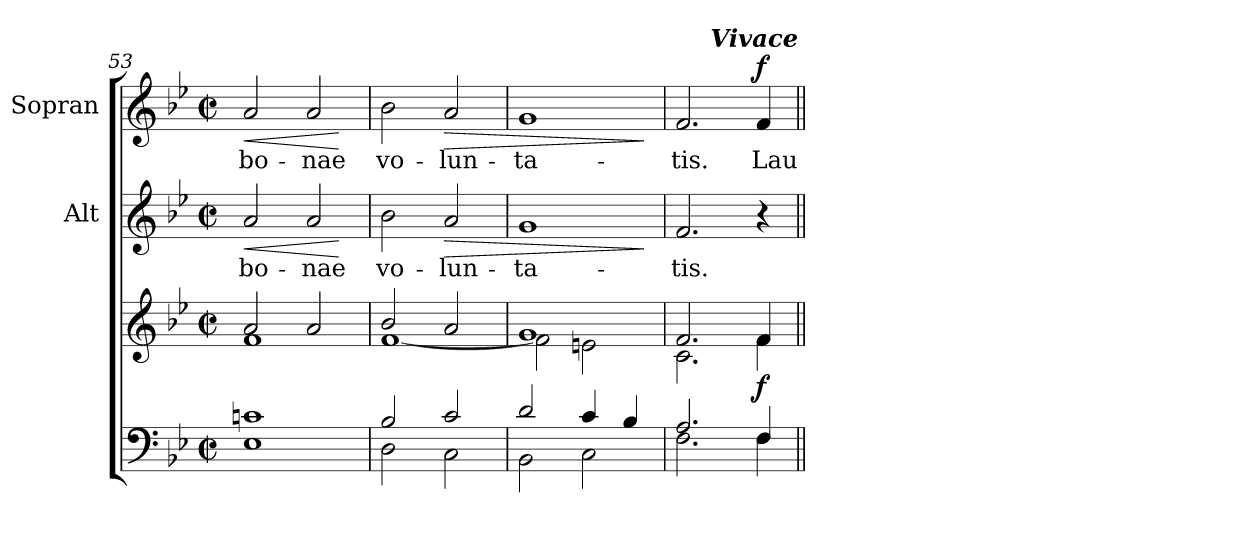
**kern	**kern	**dynam	**kern	**text	**dynam	**kern	**text	**dynam
*part3	*part3	*part3	*part2	*part2	*part2	*part1	*part1	*part1
*staff4	*staff3	*staff3/4	*staff2	*staff2	*staff2	*staff1	*staff1	*staff1
*	*	*	*I"Alt	*	*	*I"Sopran	*	*
*	*	*	*I'A.	*	*	*I'S.	*	*
*clefF4	*clefG2	*	*clefG2	*	*	*clefG2	*	*
*k[b-e-]	*k[b-e-]	*	*k[b-e-]	*	*	*k[b-e-]	*	*
*B-:	*B-:	*	*B-:	*	*	*B-:	*	*
*M2/2	*M2/2	*	*M2/2	*	*	*M2/2	*	*
*met(c|)	*met(c|)	*	*met(c|)	*	*	*met(c|)	*	*
=53	=53	=53	=53	=53	=53	=53	=53	=53
*^	*^	*	*	*	*	*	*	*
!	!	!	!	!	!	!LO:LY:b	!LO:HP:b	!	!LO:LY:b	!LO:HP:b
1cn	1E-	2a/	1f	.	2a/	bo-	<	2a/	bo-	<
!	!	!	!	!	!	!LO:LY:b	!	!	!LO:LY:b	!
.	.	2a/	.	.	2a/	-nae	.	2a/	-nae	.
*v	*v	*	*	*	*	*	*	*	*	*
*	*v	*v	*	*	*	*	*	*	*
.	.	.	.	.	[	.	.	[
=54	=54	=54	=54	=54	=54	=54	=54	=54
*^	*^	*	*	*	*	*	*	*
!	!	!	!	!	!	!LO:LY:b	!	!	!LO:LY:b	!
2B-/	2D\	2b-/	[<1f	.	2b-\	vo-	.	2b-\	vo-	.
!	!	!	!	!	!	!LO:LY:b	!LO:HP:b	!	!LO:LY:b	!LO:HP:b
2c/	2C\	2a/	.	.	2a/	-lun-	>	2a/	-lun-	>
=55	=55	=55	=55	=55	=55	=55	=55	=55	=55	=55
!	!	!	!	!	!	!LO:LY:b	!	!	!LO:LY:b	!
2d/	2BB-\	1g	2f\]	.	1g	-ta-	.	1g	-ta-	.
4c/	2C\	.	2en\	.	.	.	.	.	.	.
4B-/	.	.	.	.	.	.	.	.	.	.
*v	*v	*	*	*	*	*	*	*	*	*
*	*v	*v	*	*	*	*	*	*	*
.	.	.	.	.	]	.	.	]
!!LO:PB:g=z
=56	=56	=56	=56	=56	=56	=56	=56	=56
*^	*^	*	*	*	*	*	*	*
!	!	!	!	!	!	!LO:LY:b	!	!	!LO:LY:b	!
2.A/	2.F\	2.f/	2.c\	.	2.f/	-tis.	.	2.f/	-tis.	.
!	!	!	!	!LO:DY:b	!	!	!	!	!LO:LY:b	!LO:DY:a
4F/	4F\	4f/	4f\	f	4r	.	.	4f/	Lau-	f
!	!	!	!	!	!	!	!	!LO:TX:a:Bi:t=Vivace	!	!
*v	*v	*	*	*	*	*	*	*	*	*
*	*v	*v	*	*	*	*	*	*	*
=||	=||	=||	=||	=||	=||	=||	=||	=||
*-	*-	*-	*-	*-	*-	*-	*-	*-
